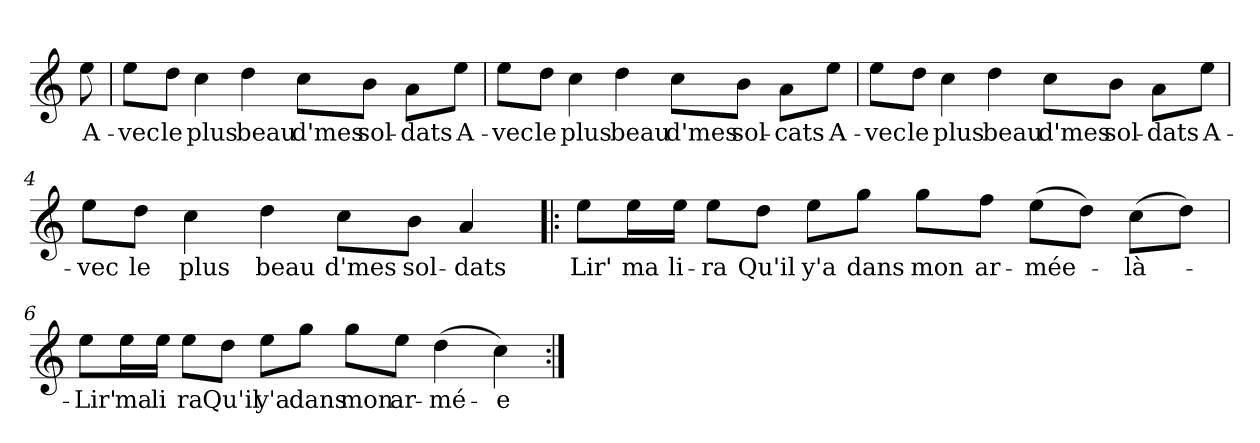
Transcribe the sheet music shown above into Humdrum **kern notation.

**kern	**text
*part1	*part1
*staff1	*staff1
*clefG2	*
*k[]	*
*C:	*
=	=
!	!LO:LY:b
8ee\	A-
=1	=1
!	!LO:LY:b
8ee\L	-vec
!	!LO:LY:b
8dd\J	le
!	!LO:LY:b
4cc\	plus
!	!LO:LY:b
4dd\	beau
!	!LO:LY:b
8cc\L	d'mes
!	!LO:LY:b
8b\J	sol-
!	!LO:LY:b
8a\L	-dats
!	!LO:LY:b
8ee\J	A-
=2	=2
!	!LO:LY:b
8ee\L	-vec
!	!LO:LY:b
8dd\J	le
!	!LO:LY:b
4cc\	plus
!	!LO:LY:b
4dd\	beau
!	!LO:LY:b
8cc\L	d'mes
!	!LO:LY:b
8b\J	sol-
!	!LO:LY:b
8a\L	-cats
!	!LO:LY:b
8ee\J	A-
!!LO:LB:g=z
=3	=3
!	!LO:LY:b
8ee\L	-vec
!	!LO:LY:b
8dd\J	le
!	!LO:LY:b
4cc\	plus
!	!LO:LY:b
4dd\	beau
!	!LO:LY:b
8cc\L	d'mes
!	!LO:LY:b
8b\J	sol-
!	!LO:LY:b
8a\L	-dats
!	!LO:LY:b
8ee\J	A-
=4	=4
!	!LO:LY:b
8ee\L	-vec
!	!LO:LY:b
8dd\J	le
!	!LO:LY:b
4cc\	plus
!	!LO:LY:b
4dd\	beau
!	!LO:LY:b
8cc\L	d'mes
!	!LO:LY:b
8b\J	sol-
!	!LO:LY:b
4a/	-dats
!!LO:LB:g=z
=5!|:	=5!|:
!	!LO:LY:b
8ee\L	Lir'
!	!LO:LY:b
16ee\L	ma
!	!LO:LY:b
16ee\JJ	li-
!	!LO:LY:b
8ee\L	-ra
!	!LO:LY:b
8dd\J	Qu'il
!	!LO:LY:b
8ee\L	y'a
!	!LO:LY:b
8gg\J	dans
!	!LO:LY:b
8gg\L	mon
!	!LO:LY:b
8ff\J	ar-
!	!LO:LY:b
(>8ee\L	-mée-
8dd\J)	.
!	!LO:LY:b
(>8cc\L	-là-
8dd\J)	.
=6	=6
!	!LO:LY:b
8ee\L	-Lir'
!	!LO:LY:b
16ee\L	ma
!	!LO:LY:b
16ee\JJ	li
!	!LO:LY:b
8ee\L	ra
!	!LO:LY:b
8dd\J	Qu'il
!	!LO:LY:b
8ee\L	y'a
!	!LO:LY:b
8gg\J	dans
!	!LO:LY:b
8gg\L	mon
!	!LO:LY:b
8ee\J	ar-
!	!LO:LY:b
(>4dd\	-mé-
!	!LO:LY:b
4cc\)	-e
=:|!	=:|!
*-	*-
